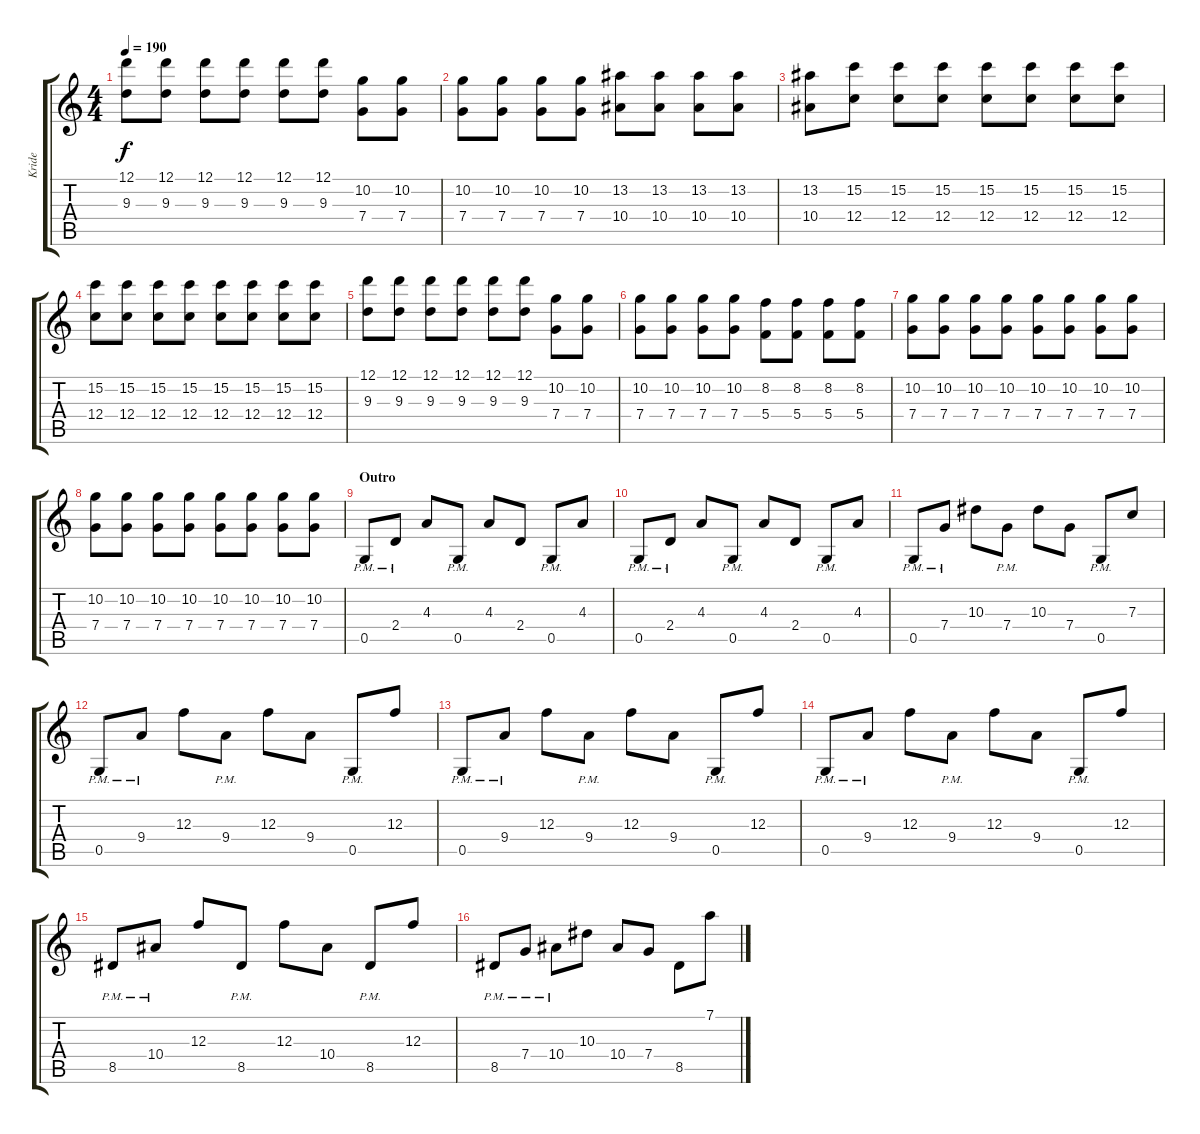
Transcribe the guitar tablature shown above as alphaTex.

\track ("Kride" "Kride") {instrument distortionguitar}
\staff {score tabs}
\tuning (D4 A3 F3 C3 G2 D2) {hide}
\ts (4 4)
\tempo 190
\clef g2
\ks c
(12.1 9.3).8{dy f} (12.1 9.3).8 (12.1 9.3).8 (12.1 9.3).8 (12.1 9.3).8 (12.1 9.3).8 (10.2 7.4).8 (10.2 7.4).8 |
(10.2 7.4).8 (10.2 7.4).8 (10.2 7.4).8 (10.2 7.4).8 (13.2 10.4).8 (13.2 10.4).8 (13.2 10.4).8 (13.2 10.4).8 |
(13.2 10.4).8 (15.2 12.4).8 (15.2 12.4).8 (15.2 12.4).8 (15.2 12.4).8 (15.2 12.4).8 (15.2 12.4).8 (15.2 12.4).8 |
(15.2 12.4).8 (15.2 12.4).8 (15.2 12.4).8 (15.2 12.4).8 (15.2 12.4).8 (15.2 12.4).8 (15.2 12.4).8 (15.2 12.4).8 |
(12.1 9.3).8 (12.1 9.3).8 (12.1 9.3).8 (12.1 9.3).8 (12.1 9.3).8 (12.1 9.3).8 (10.2 7.4).8 (10.2 7.4).8 |
(10.2 7.4).8 (10.2 7.4).8 (10.2 7.4).8 (10.2 7.4).8 (8.2 5.4).8 (8.2 5.4).8 (8.2 5.4).8 (8.2 5.4).8 |
(10.2 7.4).8 (10.2 7.4).8 (10.2 7.4).8 (10.2 7.4).8 (10.2 7.4).8 (10.2 7.4).8 (10.2 7.4).8 (10.2 7.4).8 |
(10.2 7.4).8 (10.2 7.4).8 (10.2 7.4).8 (10.2 7.4).8 (10.2 7.4).8 (10.2 7.4).8 (10.2 7.4).8 (10.2 7.4).8 |
\section ("" "Outro")
0.5{pm}.8 2.4{pm}.8 4.3.8 0.5{pm}.8 4.3.8 2.4.8 0.5{pm}.8 4.3.8 |
0.5{pm}.8 2.4{pm}.8 4.3.8 0.5{pm}.8 4.3.8 2.4.8 0.5{pm}.8 4.3.8 |
0.5{pm}.8 7.4{pm}.8 10.3.8 7.4{pm}.8 10.3.8 7.4.8 0.5{pm}.8 7.3.8 |
0.5{pm}.8 9.4{pm}.8 12.3.8 9.4{pm}.8 12.3.8 9.4.8 0.5{pm}.8 12.3.8 |
0.5{pm}.8 9.4{pm}.8 12.3.8 9.4{pm}.8 12.3.8 9.4.8 0.5{pm}.8 12.3.8 |
0.5{pm}.8 9.4{pm}.8 12.3.8 9.4{pm}.8 12.3.8 9.4.8 0.5{pm}.8 12.3.8 |
8.5{pm}.8 10.4{pm}.8 12.3.8 8.5{pm}.8 12.3.8 10.4.8 8.5{pm}.8 12.3.8 |
8.5{pm}.8 7.4{pm}.8 10.4{pm}.8 10.3.8 10.4.8 7.4.8 8.5.8 7.1.8
